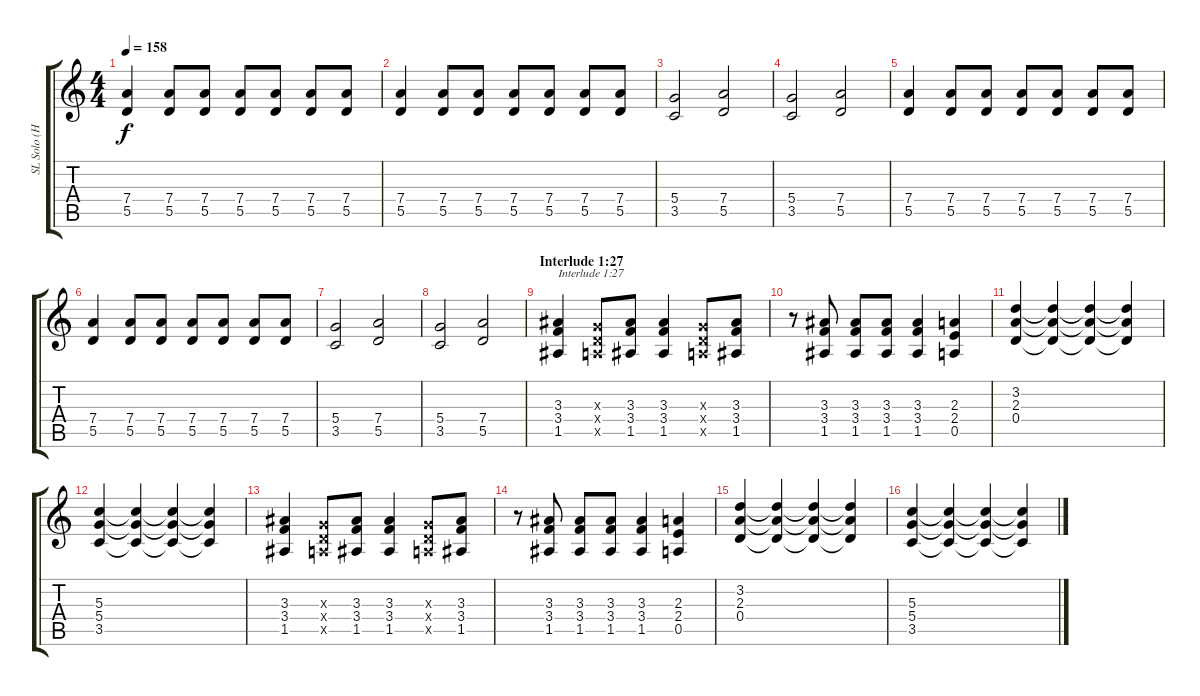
\track ("SL Solo (Harmony)" "SL Solo (H") {instrument distortionguitar}
\staff {score tabs}
\tuning (E4 B3 G3 D3 A2 E2) {hide}
\ts (4 4)
\tempo 158
\clef g2
\ks c
(7.4 5.5).4{dy f} (7.4 5.5).8 (7.4 5.5).8 (7.4 5.5).8 (7.4 5.5).8 (7.4 5.5).8 (7.4 5.5).8 |
(7.4 5.5).4 (7.4 5.5).8 (7.4 5.5).8 (7.4 5.5).8 (7.4 5.5).8 (7.4 5.5).8 (7.4 5.5).8 |
(5.4 3.5).2 (7.4 5.5).2 |
(5.4 3.5).2 (7.4 5.5).2 |
(7.4 5.5).4 (7.4 5.5).8 (7.4 5.5).8 (7.4 5.5).8 (7.4 5.5).8 (7.4 5.5).8 (7.4 5.5).8 |
(7.4 5.5).4 (7.4 5.5).8 (7.4 5.5).8 (7.4 5.5).8 (7.4 5.5).8 (7.4 5.5).8 (7.4 5.5).8 |
(5.4 3.5).2 (7.4 5.5).2 |
(5.4 3.5).2 (7.4 5.5).2 |
\section ("" "Interlude 1:27")
(3.3 3.4 1.5).4{txt "Interlude 1:27" instrument acousticguitarnylon} (0.3{x} 0.4{x} 0.5{x}).8 (3.3 3.4 1.5).8 (3.3 3.4 1.5).4 (0.3{x} 0.4{x} 0.5{x}).8 (3.3 3.4 1.5).8 |
r.8 (3.3 3.4 1.5).8 (3.3 3.4 1.5).8 (3.3 3.4 1.5).8 (3.3 3.4 1.5).4 (2.3 2.4 0.5).4 |
(3.2 2.3 0.4).4 (3.2{t} 2.3{t} 0.4{t}).4 (3.2{t} 2.3{t} 0.4{t}).4 (3.2{t} 2.3{t} 0.4{t}).4 |
(5.3 5.4 3.5).4 (5.3{t} 5.4{t} 3.5{t}).4 (5.3{t} 5.4{t} 3.5{t}).4 (5.3{t} 5.4{t} 3.5{t}).4 |
(3.3 3.4 1.5).4 (0.3{x} 0.4{x} 0.5{x}).8 (3.3 3.4 1.5).8 (3.3 3.4 1.5).4 (0.3{x} 0.4{x} 0.5{x}).8 (3.3 3.4 1.5).8 |
r.8 (3.3 3.4 1.5).8 (3.3 3.4 1.5).8 (3.3 3.4 1.5).8 (3.3 3.4 1.5).4 (2.3 2.4 0.5).4 |
(3.2 2.3 0.4).4 (3.2{t} 2.3{t} 0.4{t}).4 (3.2{t} 2.3{t} 0.4{t}).4 (3.2{t} 2.3{t} 0.4{t}).4 |
(5.3 5.4 3.5).4 (5.3{t} 5.4{t} 3.5{t}).4 (5.3{t} 5.4{t} 3.5{t}).4 (5.3{t} 5.4{t} 3.5{t}).4
